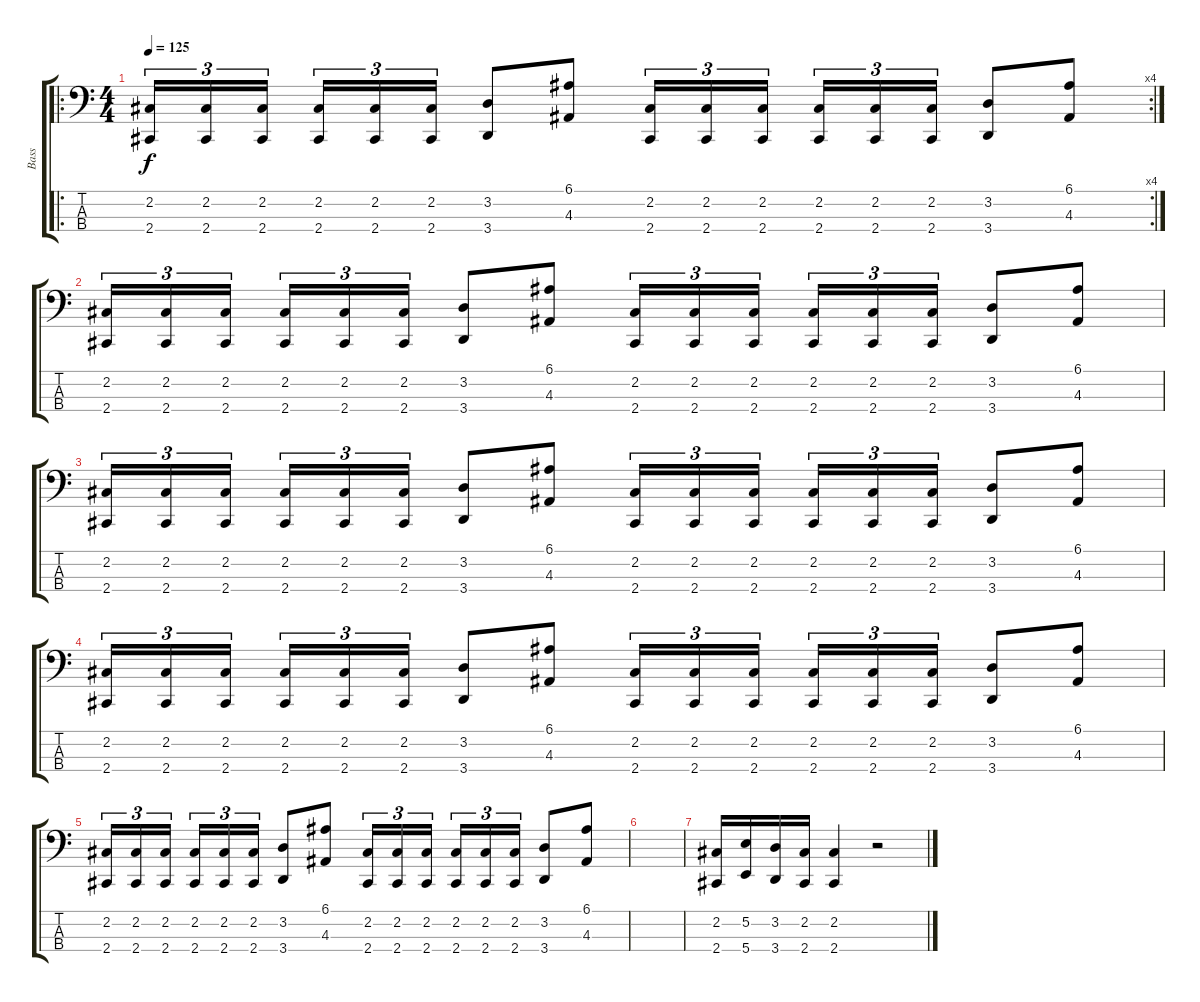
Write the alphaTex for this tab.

\track ("Bass" "Bass") {instrument electricbasspick}
\staff {score tabs}
\tuning (E2 B1 Gb1 B0) {hide}
\ro
\rc 4
\ts (4 4)
\tempo 125
\clef f4
\ks c
(2.2 2.4).16{tu (3 2) dy f} (2.2 2.4).16{tu (3 2)} (2.2 2.4).16{tu (3 2)} (2.2 2.4).16{tu (3 2)} (2.2 2.4).16{tu (3 2)} (2.2 2.4).16{tu (3 2)} (3.2 3.4).8 (6.1 4.3).8 (2.2 2.4).16{tu (3 2)} (2.2 2.4).16{tu (3 2)} (2.2 2.4).16{tu (3 2)} (2.2 2.4).16{tu (3 2)} (2.2 2.4).16{tu (3 2)} (2.2 2.4).16{tu (3 2)} (3.2 3.4).8 (6.1 4.3).8 |
(2.2 2.4).16{tu (3 2)} (2.2 2.4).16{tu (3 2)} (2.2 2.4).16{tu (3 2)} (2.2 2.4).16{tu (3 2)} (2.2 2.4).16{tu (3 2)} (2.2 2.4).16{tu (3 2)} (3.2 3.4).8 (6.1 4.3).8 (2.2 2.4).16{tu (3 2)} (2.2 2.4).16{tu (3 2)} (2.2 2.4).16{tu (3 2)} (2.2 2.4).16{tu (3 2)} (2.2 2.4).16{tu (3 2)} (2.2 2.4).16{tu (3 2)} (3.2 3.4).8 (6.1 4.3).8 |
(2.2 2.4).16{tu (3 2)} (2.2 2.4).16{tu (3 2)} (2.2 2.4).16{tu (3 2)} (2.2 2.4).16{tu (3 2)} (2.2 2.4).16{tu (3 2)} (2.2 2.4).16{tu (3 2)} (3.2 3.4).8 (6.1 4.3).8 (2.2 2.4).16{tu (3 2)} (2.2 2.4).16{tu (3 2)} (2.2 2.4).16{tu (3 2)} (2.2 2.4).16{tu (3 2)} (2.2 2.4).16{tu (3 2)} (2.2 2.4).16{tu (3 2)} (3.2 3.4).8 (6.1 4.3).8 |
(2.2 2.4).16{tu (3 2)} (2.2 2.4).16{tu (3 2)} (2.2 2.4).16{tu (3 2)} (2.2 2.4).16{tu (3 2)} (2.2 2.4).16{tu (3 2)} (2.2 2.4).16{tu (3 2)} (3.2 3.4).8 (6.1 4.3).8 (2.2 2.4).16{tu (3 2)} (2.2 2.4).16{tu (3 2)} (2.2 2.4).16{tu (3 2)} (2.2 2.4).16{tu (3 2)} (2.2 2.4).16{tu (3 2)} (2.2 2.4).16{tu (3 2)} (3.2 3.4).8 (6.1 4.3).8 |
(2.2 2.4).16{tu (3 2)} (2.2 2.4).16{tu (3 2)} (2.2 2.4).16{tu (3 2)} (2.2 2.4).16{tu (3 2)} (2.2 2.4).16{tu (3 2)} (2.2 2.4).16{tu (3 2)} (3.2 3.4).8 (6.1 4.3).8 (2.2 2.4).16{tu (3 2)} (2.2 2.4).16{tu (3 2)} (2.2 2.4).16{tu (3 2)} (2.2 2.4).16{tu (3 2)} (2.2 2.4).16{tu (3 2)} (2.2 2.4).16{tu (3 2)} (3.2 3.4).8 (6.1 4.3).8 |
|
(2.2 2.4).16 (5.2 5.4).16 (3.2 3.4).16 (2.2 2.4).16 (2.2 2.4).4 r.2
